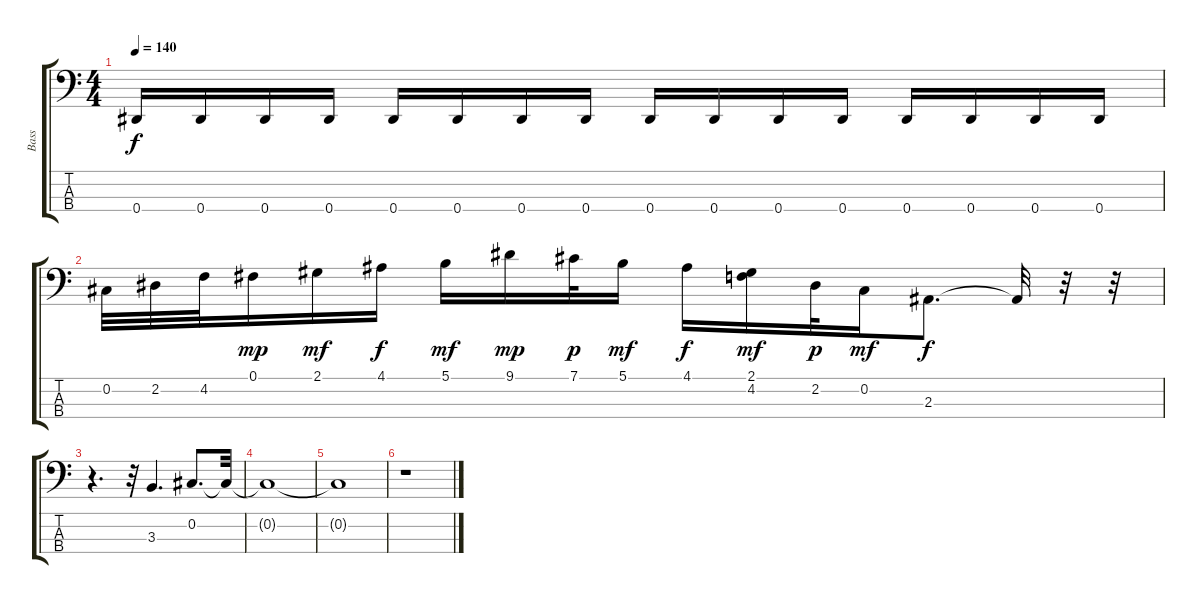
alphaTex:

\track ("Bass" "Bass") {instrument electricbassfinger}
\staff {score tabs}
\tuning (Gb2 Db2 Ab1 Eb1) {hide}
\ts (4 4)
\tempo 140
\clef f4
\ks c
0.4.16{dy f} 0.4.16 0.4.16 0.4.16 0.4.16 0.4.16 0.4.16 0.4.16 0.4.16 0.4.16 0.4.16 0.4.16 0.4.16 0.4.16 0.4.16 0.4.16 |
0.2.32 2.2.32 4.2.32 0.1.16{dy mp} 2.1.16{dy mf} 4.1.16{dy f} 5.1.16{dy mf} 9.1.16{dy mp} 7.1.32{dy p} 5.1.16{dy mf} 4.1.16{dy f} (2.1 4.2).16{dy mf} 2.2.32{dy p} 0.2.16{dy mf} 2.3.8{d dy f} 2.3{t}.32 r.32 r.32 |
r.4{d} r.32 3.3.4{d} 0.2.8{d} 0.2{t}.32 |
0.2{t}.1 |
0.2{t}.1 |
r.1
